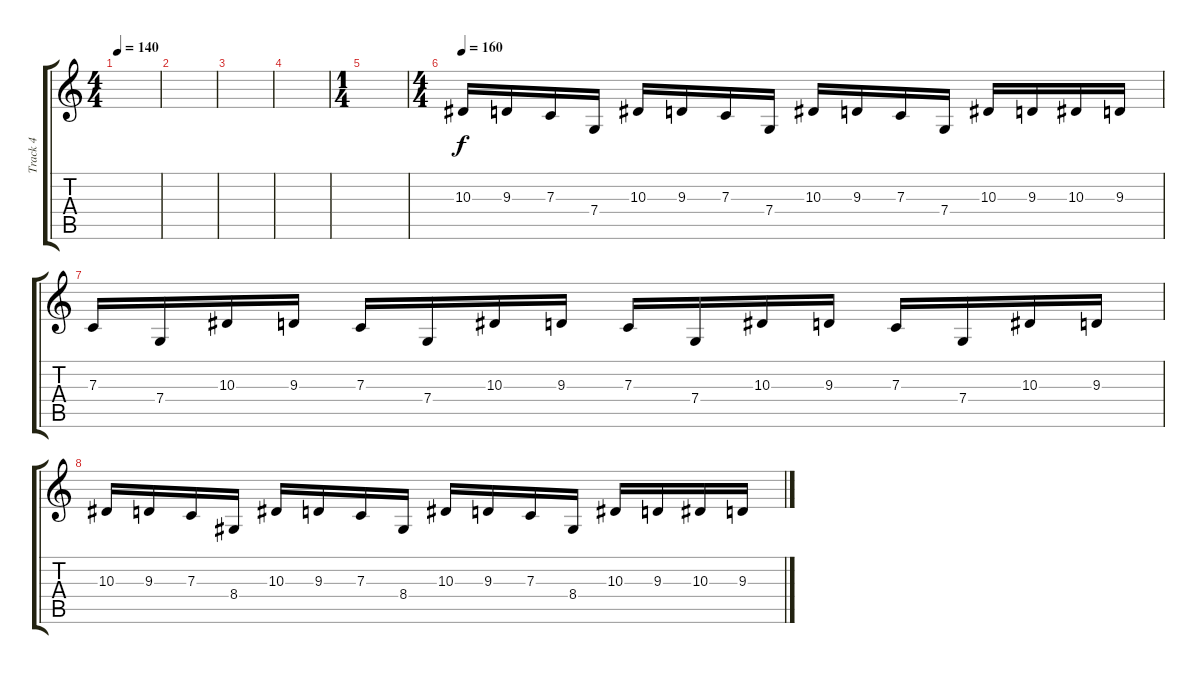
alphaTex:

\track ("Track 4" "Track 4") {instrument lead1square}
\staff {score tabs}
\tuning (D4 A3 F3 C3 G2 C2) {hide}
\ts (4 4)
\tempo 140
\clef g2
\ks c
|
|
|
|
\ts (1 4)
|
\ts (4 4)
\tempo 160
10.3.16{volume 11 instrument lead2sawtooth} 9.3.16 7.3.16 7.4.16 10.3.16 9.3.16 7.3.16 7.4.16 10.3.16 9.3.16 7.3.16 7.4.16 10.3.16 9.3.16 10.3.16 9.3.16 |
7.3.16 7.4.16 10.3.16 9.3.16 7.3.16 7.4.16 10.3.16 9.3.16 7.3.16 7.4.16 10.3.16 9.3.16 7.3.16 7.4.16 10.3.16 9.3.16 |
10.3.16 9.3.16 7.3.16 8.4.16 10.3.16 9.3.16 7.3.16 8.4.16 10.3.16 9.3.16 7.3.16 8.4.16 10.3.16 9.3.16 10.3.16 9.3.16
